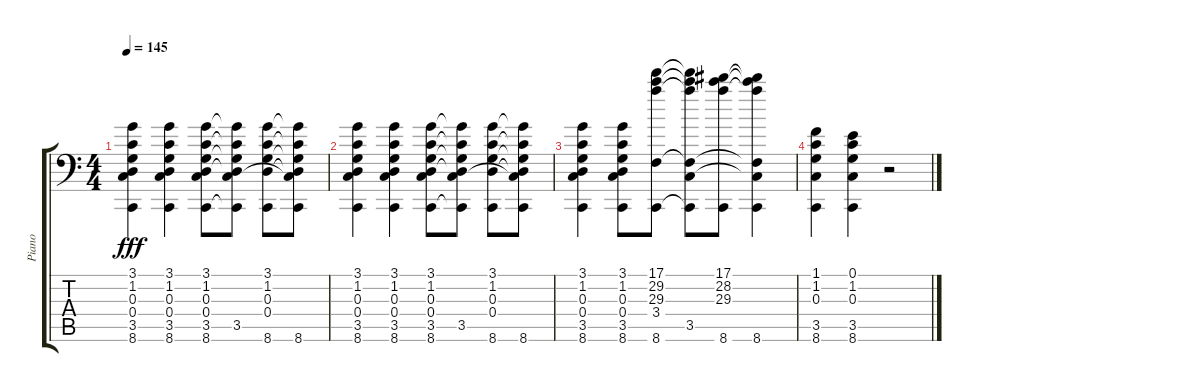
\track ("Piano" "Piano") {instrument honkytonkpiano}
\staff {score tabs}
\tuning (E4 B3 G3 D3 A2 E1) {hide}
\ts (4 4)
\tempo 145
\clef f4
\ks c
(3.1 1.2 0.3 0.4 3.5 8.6).4{dy fff} (3.1 1.2 0.3 0.4 3.5 8.6).4 (3.1 1.2 0.3 0.4 3.5 8.6).8 (3.1{t} 1.2{t} 0.3{t} 0.4{t} 3.5 8.6{t}).8 (3.1 1.2 0.3 0.4 8.6).8 (3.1{t} 1.2{t} 0.3{t} 0.4{t} 3.5{t} 8.6).8 |
(3.1 1.2 0.3 0.4 3.5 8.6).4 (3.1 1.2 0.3 0.4 3.5 8.6).4 (3.1 1.2 0.3 0.4 3.5 8.6).8 (3.1{t} 1.2{t} 0.3{t} 0.4{t} 3.5 8.6{t}).8 (3.1 1.2 0.3 0.4 8.6).8 (3.1{t} 1.2{t} 0.3{t} 0.4{t} 3.5{t} 8.6).8 |
(3.1 1.2 0.3 0.4 3.5 8.6).4 (3.1 1.2 0.3 0.4 3.5 8.6).8 (17.1 29.2 29.3 3.4 8.6).8 (17.1{t} 29.2{t} 29.3{t} 3.4{t} 3.5 8.6{t}).8 (17.1 28.2 29.3 8.6).8 (17.1{t} 28.2{t} 29.3{t} 3.4{t} 3.5{t} 8.6).4 |
(1.1 1.2 0.3 3.5 8.6).4 (0.1 1.2 0.3 3.5 8.6).4 r.2
